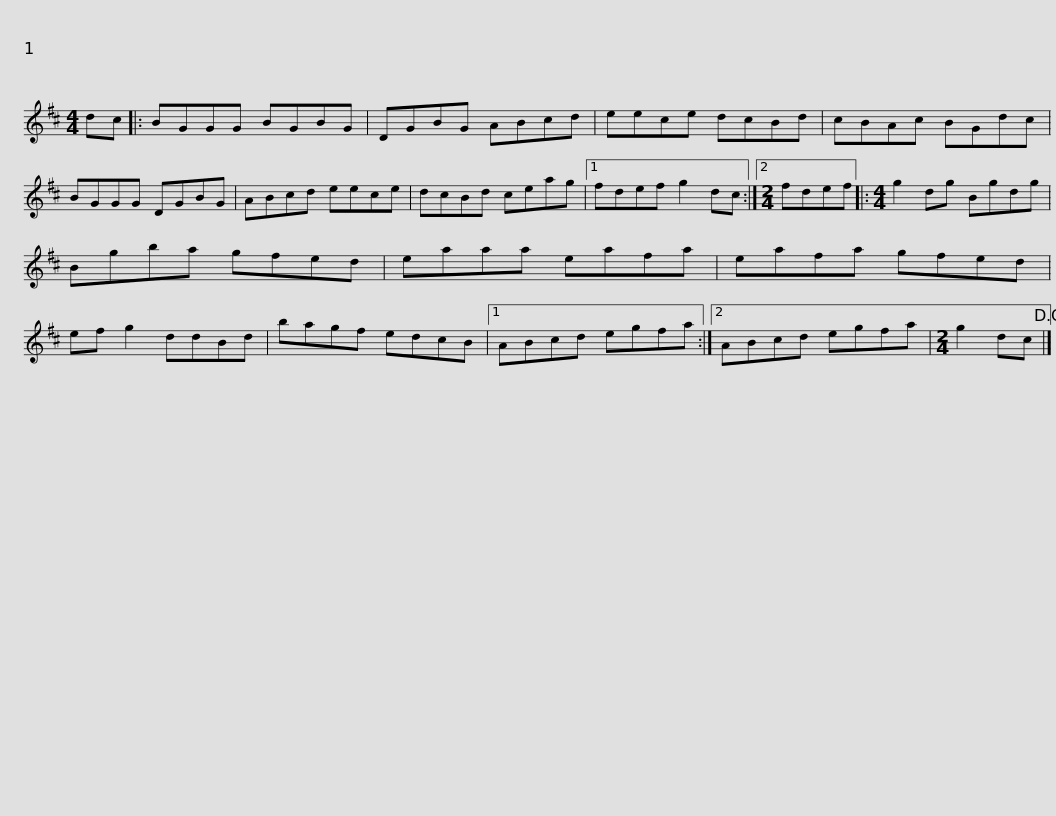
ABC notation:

X:1
L:1/8
M:4/4
I:linebreak $
K:D
V:1 treble
V:1
 dc |: BGGG BGBG | DGBG ABcd | eece dcBd | cBAc BGdc | %5
 BGGG DGBG |$ ABcd eece | dcBd ceag |1 fdef g2 dc :|2[M:2/4] fdef |: %10
[M:4/4] g2 dg Bgdg |$ Bgba gfed | eaaa eafa | eafa gfed | ef g2 ddBd | %15
 bagf edcB |1$ ABcd egfa :|2 ABcd egfa |[M:2/4] g2 dc!D.C.! |] %19
